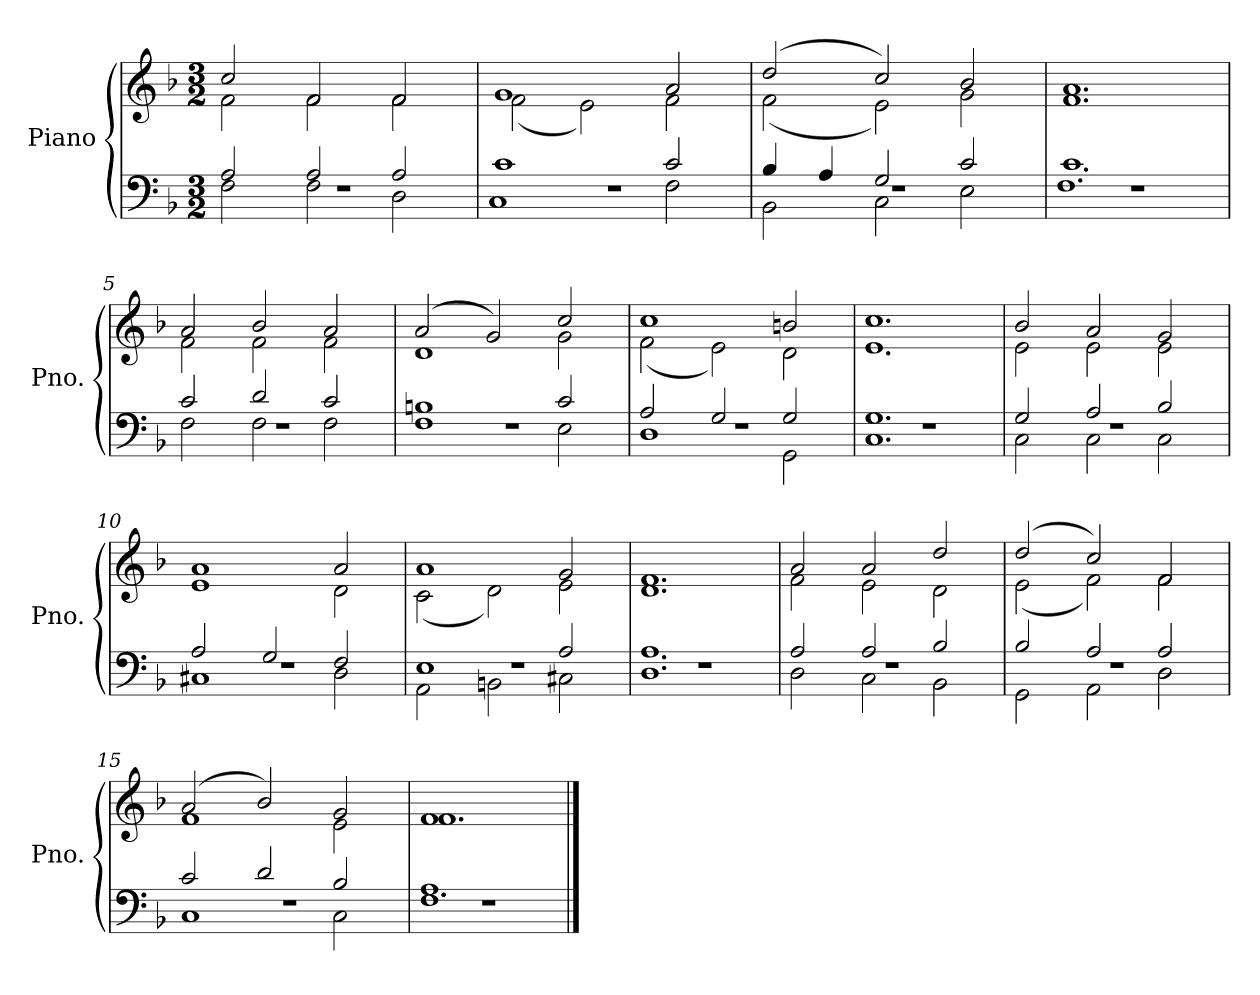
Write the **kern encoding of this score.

**kern	**kern
*part1	*part1
*staff2	*staff1
*I"Piano	*
*I'Pno.	*
*clefF4	*clefG2
*k[b-]	*k[b-]
*M3/2	*M3/2
*MM240	*MM240
=1	=1
*^	*^
*	*^	*	*
1.r	2A/	2F\	2cc/	2f\
.	2A/	2F\	2f/	2f\
.	2A/	2D\	2f/	2f\
=2	=2	=2	=2	=2
1.r	1c	1C	1g	(2f\
.	.	.	.	2e\)
.	2c/	2F\	2a/	2f\
=3	=3	=3	=3	=3
1.r	4B-/	2BB-\	(2dd/	(2f\
.	4A/	.	.	.
.	2G/	2C\	2cc/)	2e\)
.	2c/	2E\	2b-/	2g\
=4	=4	=4	=4	=4
1.r	1.c	1.F	1.a	1.f
=5	=5	=5	=5	=5
1.r	2c/	2F\	2a/	2f\
.	2d/	2F\	2b-/	2f\
.	2c/	2F\	2a/	2f\
=6	=6	=6	=6	=6
1.r	1Bn	1F	(2a/	1d
.	.	.	2g/)	.
.	2c/	2E\	2cc/	2g\
=7	=7	=7	=7	=7
1.r	2A/	1D	1cc	(2f\
.	2G/	.	.	2e\)
.	2G/	2GG\	2bn/	2d\
=8	=8	=8	=8	=8
1.r	1.G	1.C	1.cc	1.e
=9	=9	=9	=9	=9
1.r	2G/	2C\	2b-/	2e\
.	2A/	2C\	2a/	2e\
.	2B-/	2C\	2g/	2e\
!!LO:LB:g=z	!!
=10	=10	=10	=10	=10
1.r	2A/	1C#X	1a	1e
.	2G/	.	.	.
.	2F/	2D\	2a/	2d\
=11	=11	=11	=11	=11
1.r	1E	2AA\	1a	(2c\
.	.	2BBn\	.	2d\)
.	2A/	2C#X\	2g/	2e\
=12	=12	=12	=12	=12
1.r	1.A	1.D	1.f	1.d
=13	=13	=13	=13	=13
1.r	2A/	2D\	2a/	2f\
.	2A/	2C\	2a/	2e\
.	2B-/	2BB-\	2dd/	2d\
=14	=14	=14	=14	=14
1.r	2B-/	2GG\	(2dd/	(2e\
.	2A/	2AA\	2cc/)	2f\)
.	2A/	2D\	2f/	2f\
=15	=15	=15	=15	=15
1.r	2c/	1C	(2a/	1f
.	2d/	.	2b-/)	.
.	2B-/	2C\	2g/	2e\
=16	=16	=16	=16	=16
1.r	1.A	1.F	1.f	1.f
*v	*v	*v	*	*
*	*v	*v
==	==
*-	*-
